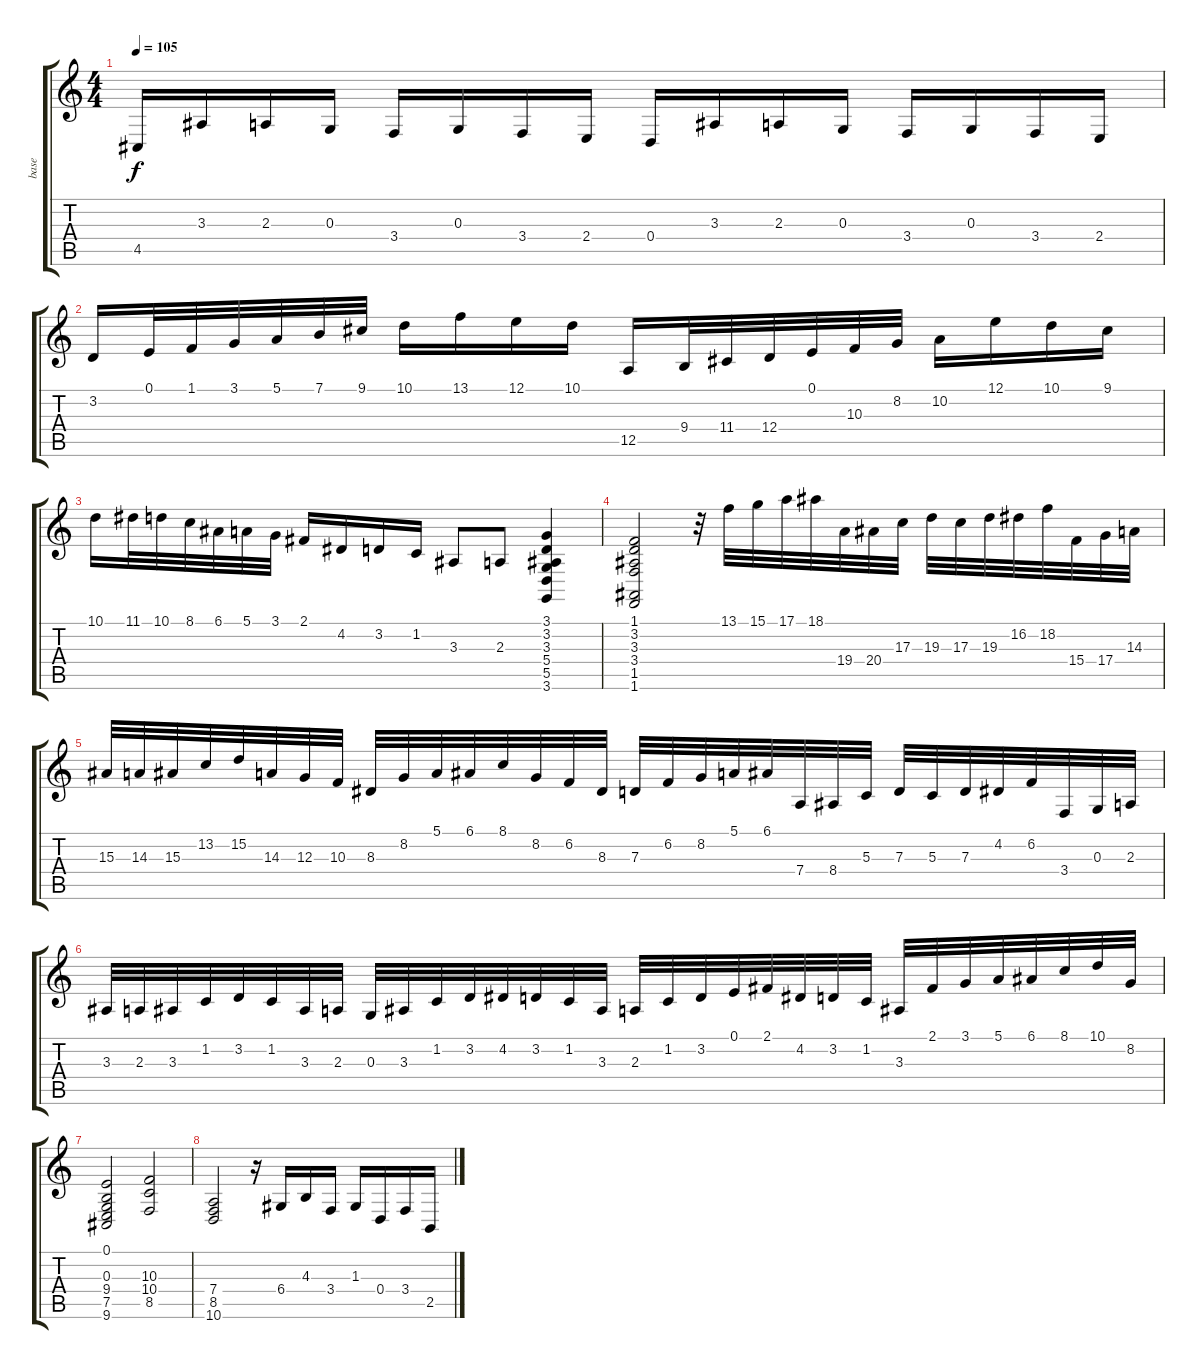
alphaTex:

\track ("base" "base") {instrument synthstrings2}
\staff {score tabs}
\tuning (E4 B3 G3 D3 A2 E2) {hide}
\ts (4 4)
\tempo 105
\clef g2
\ks c
4.5.16{dy f} 3.3.16 2.3.16 0.3.16 3.4.16 0.3.16 3.4.16 2.4.16 0.4.16 3.3.16 2.3.16 0.3.16 3.4.16 0.3.16 3.4.16 2.4.16 |
3.2.16 0.1.32 1.1.32 3.1.32 5.1.32 7.1.32 9.1.32 10.1.16 13.1.16 12.1.16 10.1.16 12.5.16 9.4.32 11.4.32 12.4.32 0.1.32 10.3.32 8.2.32 10.2.16 12.1.16 10.1.16 9.1.16 |
10.1.16 11.1.32 10.1.32 8.1.32 6.1.32 5.1.32 3.1.32 2.1.16 4.2.16 3.2.16 1.2.16 3.3.8 2.3.8 (3.1 3.2 3.3 5.4 5.5 3.6).4 |
(1.1 3.2 3.3 3.4 1.5 1.6).2 r.32 13.1.32 15.1.32 17.1.32 18.1.32 19.4.32 20.4.32 17.3.32 19.3.32 17.3.32 19.3.32 16.2.32 18.2.32 15.4.32 17.4.32 14.3.32 |
15.3.32 14.3.32 15.3.32 13.2.32 15.2.32 14.3.32 12.3.32 10.3.32 8.3.32 8.2.32 5.1.32 6.1.32 8.1.32 8.2.32 6.2.32 8.3.32 7.3.32 6.2.32 8.2.32 5.1.32 6.1.32 7.4.32 8.4.32 5.3.32 7.3.32 5.3.32 7.3.32 4.2.32 6.2.32 3.4.32 0.3.32 2.3.32 |
3.3.32 2.3.32 3.3.32 1.2.32 3.2.32 1.2.32 3.3.32 2.3.32 0.3.32 3.3.32 1.2.32 3.2.32 4.2.32 3.2.32 1.2.32 3.3.32 2.3.32 1.2.32 3.2.32 0.1.32 2.1.32 4.2.32 3.2.32 1.2.32 3.3.32 2.1.32 3.1.32 5.1.32 6.1.32 8.1.32 10.1.32 8.2.32 |
(0.1 0.3 9.4 7.5 9.6).2 (10.3 10.4 8.5).2 |
(7.4 8.5 10.6).2 r.16 6.4.16 4.3.16 3.4.16 1.3.16 0.4.16 3.4.16 2.5.16
